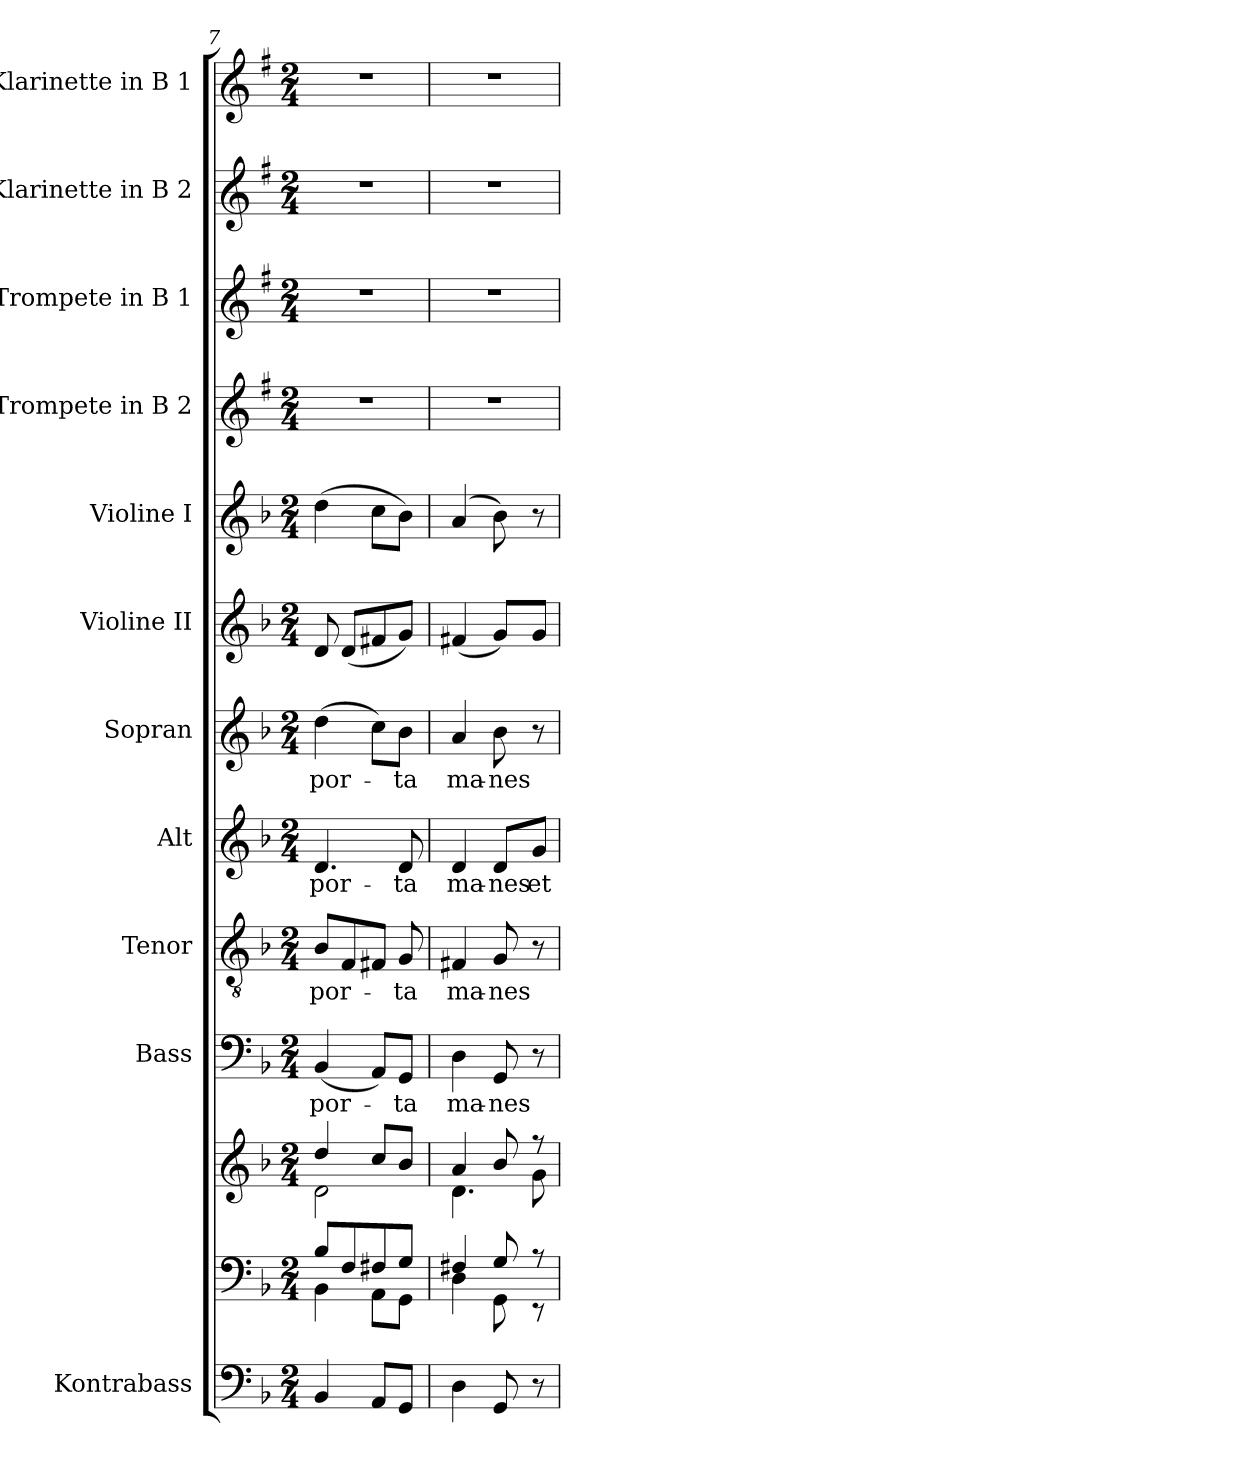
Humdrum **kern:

**kern	**kern	**kern	**kern	**text	**kern	**text	**kern	**text	**kern	**text	**kern	**kern	**kern	**kern	**kern	**kern
*part12	*part11	*part11	*part10	*part10	*part9	*part9	*part8	*part8	*part7	*part7	*part6	*part5	*part4	*part3	*part2	*part1
*staff13	*staff12	*staff11	*staff10	*staff10	*staff9	*staff9	*staff8	*staff8	*staff7	*staff7	*staff6	*staff5	*staff4	*staff3	*staff2	*staff1
*I"Kontrabass	*	*	*I"Bass	*	*I"Tenor	*	*I"Alt	*	*I"Sopran	*	*I"Violine II	*I"Violine I	*I"Trompete in B 2	*I"Trompete in B 1	*I"Klarinette in B 2	*I"Klarinette in B 1
*I'Kb.	*	*	*I'B	*	*I'T	*	*I'A	*	*I'S	*	*I'Vl. II	*I'Vl. I	*	*	*	*
*clefF4	*clefF4	*clefG2	*clefF4	*	*clefGv2	*	*clefG2	*	*clefG2	*	*clefG2	*clefG2	*clefG2	*clefG2	*clefG2	*clefG2
*ITrd7c12	*	*	*	*	*	*	*	*	*	*	*	*	*ITrd1c2	*ITrd1c2	*ITrd1c2	*ITrd1c2
*k[b-]	*k[b-]	*k[b-]	*k[b-]	*	*k[b-]	*	*k[b-]	*	*k[b-]	*	*k[b-]	*k[b-]	*k[b-]	*k[b-]	*k[b-]	*k[b-]
*F:	*F:	*F:	*F:	*	*F:	*	*F:	*	*F:	*	*F:	*F:	*F:	*F:	*F:	*F:
*M2/4	*M2/4	*M2/4	*M2/4	*	*M2/4	*	*M2/4	*	*M2/4	*	*M2/4	*M2/4	*M2/4	*M2/4	*M2/4	*M2/4
=7	=7	=7	=7	=7	=7	=7	=7	=7	=7	=7	=7	=7	=7	=7	=7	=7
*	*^	*^	*	*	*	*	*	*	*	*	*	*	*	*	*	*
!	!	!	!	!	!	!LO:LY:b	!	!LO:LY:b	!	!LO:LY:b	!	!LO:LY:b	!	!	!	!	!	!
4BBB-/	8B-/L	4BB-\	4dd/	2d\	(<4BB-/	por-	8B-/L	por-	4.d/	por-	(>4dd\	por-	8d/	(>4dd\	2r	2r	2r	2r
.	8F/	.	.	.	.	.	8F/	.	.	.	.	.	(<8d/L	.	.	.	.	.
8AAA/L	8F#X/	8AA\L	8cc/L	.	8AA/L)	.	8F#X/J	.	.	.	8cc\L)	.	8f#X/	8cc\L	.	.	.	.
!	!	!	!	!	!	!LO:LY:b	!	!LO:LY:b	!	!LO:LY:b	!	!LO:LY:b	!	!	!	!	!	!
8GGG/J	8G/J	8GG\J	8b-/J	.	8GG/J	-ta	8G/	-ta	8d/	-ta	8b-\J	-ta	8g/J)	8b-\J)	.	.	.	.
!!LO:PB:g=z
=8	=8	=8	=8	=8	=8	=8	=8	=8	=8	=8	=8	=8	=8	=8	=8	=8	=8	=8
!	!	!	!	!	!	!LO:LY:b	!	!LO:LY:b	!	!LO:LY:b	!	!LO:LY:b	!	!	!	!	!	!
4DD\	4F#X/	4D\	4a/	4.d\	4D\	ma-	4F#X/	ma-	4d/	ma-	4a/	ma-	(<4f#X/	(4a/	2r	2r	2r	2r
!	!	!	!	!	!	!LO:LY:b	!	!LO:LY:b	!	!LO:LY:b	!	!LO:LY:b	!	!	!	!	!	!
8GGG/	8G/	8GG\	8b-/	.	8GG/	-nes	8G/	-nes	8d/L	-nes	8b-\	-nes	8g/L)	8b-\)	.	.	.	.
!	!	!	!	!	!	!	!	!	!	!LO:LY:b	!	!	!	!	!	!	!	!
8r	8r	8r	8ree	8g\	8r	.	8r	.	8g/J	et	8r	.	8g/J	8r	.	.	.	.
*	*v	*v	*	*	*	*	*	*	*	*	*	*	*	*	*	*	*	*
*	*	*v	*v	*	*	*	*	*	*	*	*	*	*	*	*	*	*
=	=	=	=	=	=	=	=	=	=	=	=	=	=	=	=	=
*-	*-	*-	*-	*-	*-	*-	*-	*-	*-	*-	*-	*-	*-	*-	*-	*-
